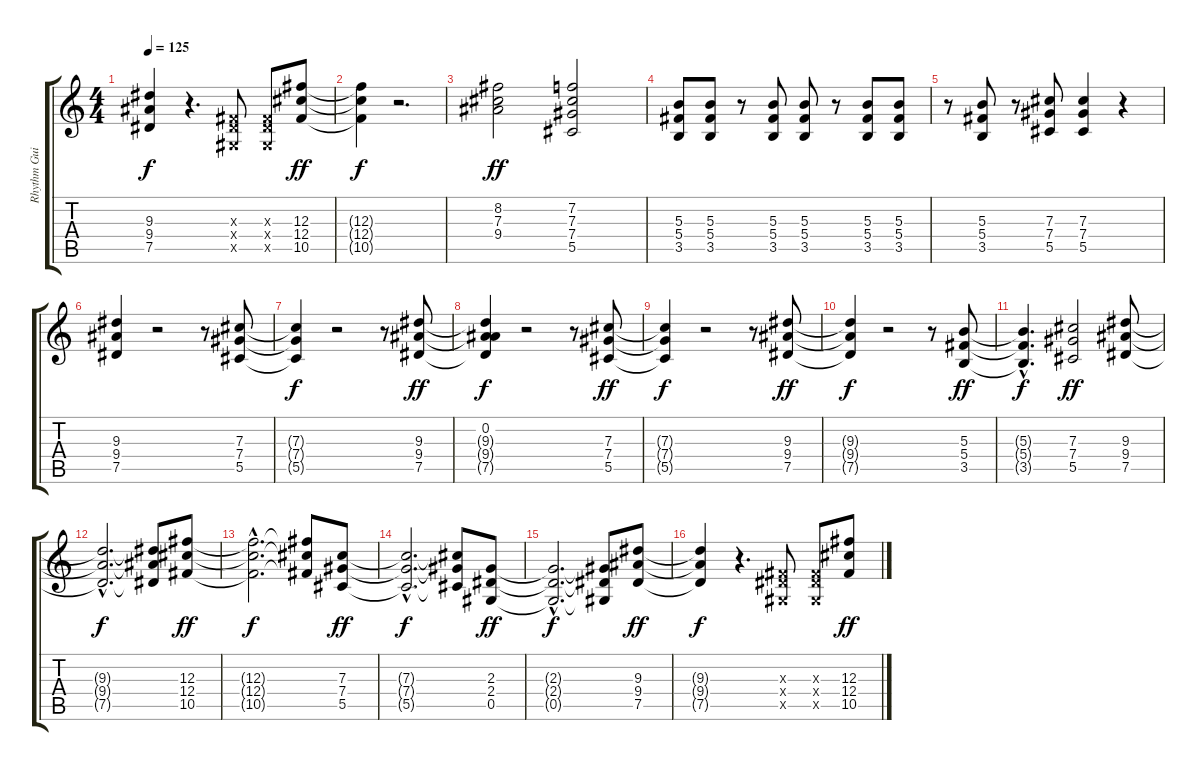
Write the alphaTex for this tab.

\track ("Rhythm Guitar I" "Rhythm Gui") {instrument overdrivenguitar}
\staff {score tabs}
\tuning (Eb4 Bb3 Gb3 Db3 Ab2 Eb2) {hide}
\ts (4 4)
\tempo 125
\clef g2
\ks c
(9.3{t} 9.4{t} 7.5{t}).4{dy f} r.4{d} (0.3{x} 2.4{x} 0.5{x}).8 (0.3{x} 2.4{x} 0.5{x}).8 (12.3 12.4 10.5).8{dy ff} |
(12.3{t} 12.4{t} 10.5{t}).4{dy f} r.2{d} |
(8.2 7.3 9.4).2{dy ff} (7.2 7.3 7.4 5.5).2 |
(5.3 5.4 3.5).8 (5.3 5.4 3.5).8 r.8 (5.3 5.4 3.5).8 (5.3 5.4 3.5).8 r.8 (5.3 5.4 3.5).8 (5.3 5.4 3.5).8 |
r.8 (5.3 5.4 3.5).8 r.8 (7.3 7.4 5.5).8 (7.3 7.4 5.5).4 r.4 |
(9.3 9.4 7.5).4 r.2 r.8 (7.3 7.4 5.5).8 |
(7.3{t} 7.4{t} 5.5{t}).4{dy f} r.2 r.8 (9.3 9.4 7.5).8{dy ff} |
(0.2 9.3{t} 9.4{t} 7.5{t}).4{dy f} r.2 r.8 (7.3 7.4 5.5).8{dy ff} |
(7.3{t} 7.4{t} 5.5{t}).4{dy f} r.2 r.8 (9.3 9.4 7.5).8{dy ff} |
(9.3{t} 9.4{t} 7.5{t}).4{dy f} r.2 r.8 (5.3 5.4 3.5).8{dy ff} |
(5.3{hac t} 5.4{hac t} 3.5{hac t}).4{d dy f} (7.3 7.4 5.5).2{dy ff} (9.3 9.4 7.5).8 |
(9.3{hac t} 9.4{hac t} 7.5{hac t}).2{d dy f} (9.3{t} 9.4{t} 7.5{t}).8 (12.3 12.4 10.5).8{dy ff} |
(12.3{hac t} 12.4{hac t} 10.5{hac t}).2{d dy f} (12.3{t} 12.4{t} 10.5{t}).8 (7.3 7.4 5.5).8{dy ff} |
(7.3{hac t} 7.4{hac t} 5.5{hac t}).2{d dy f} (7.3{t} 7.4{t} 5.5{t}).8 (2.3 2.4 0.5).8{dy ff} |
(2.3{hac t} 2.4{hac t} 0.5{hac t}).2{d dy f} (2.3{t} 2.4{t} 0.5{t}).8 (9.3 9.4 7.5).8{dy ff} |
(9.3{t} 9.4{t} 7.5{t}).4{dy f} r.4{d} (0.3{x} 2.4{x} 0.5{x}).8 (0.3{x} 2.4{x} 0.5{x}).8 (12.3 12.4 10.5).8{dy ff}
